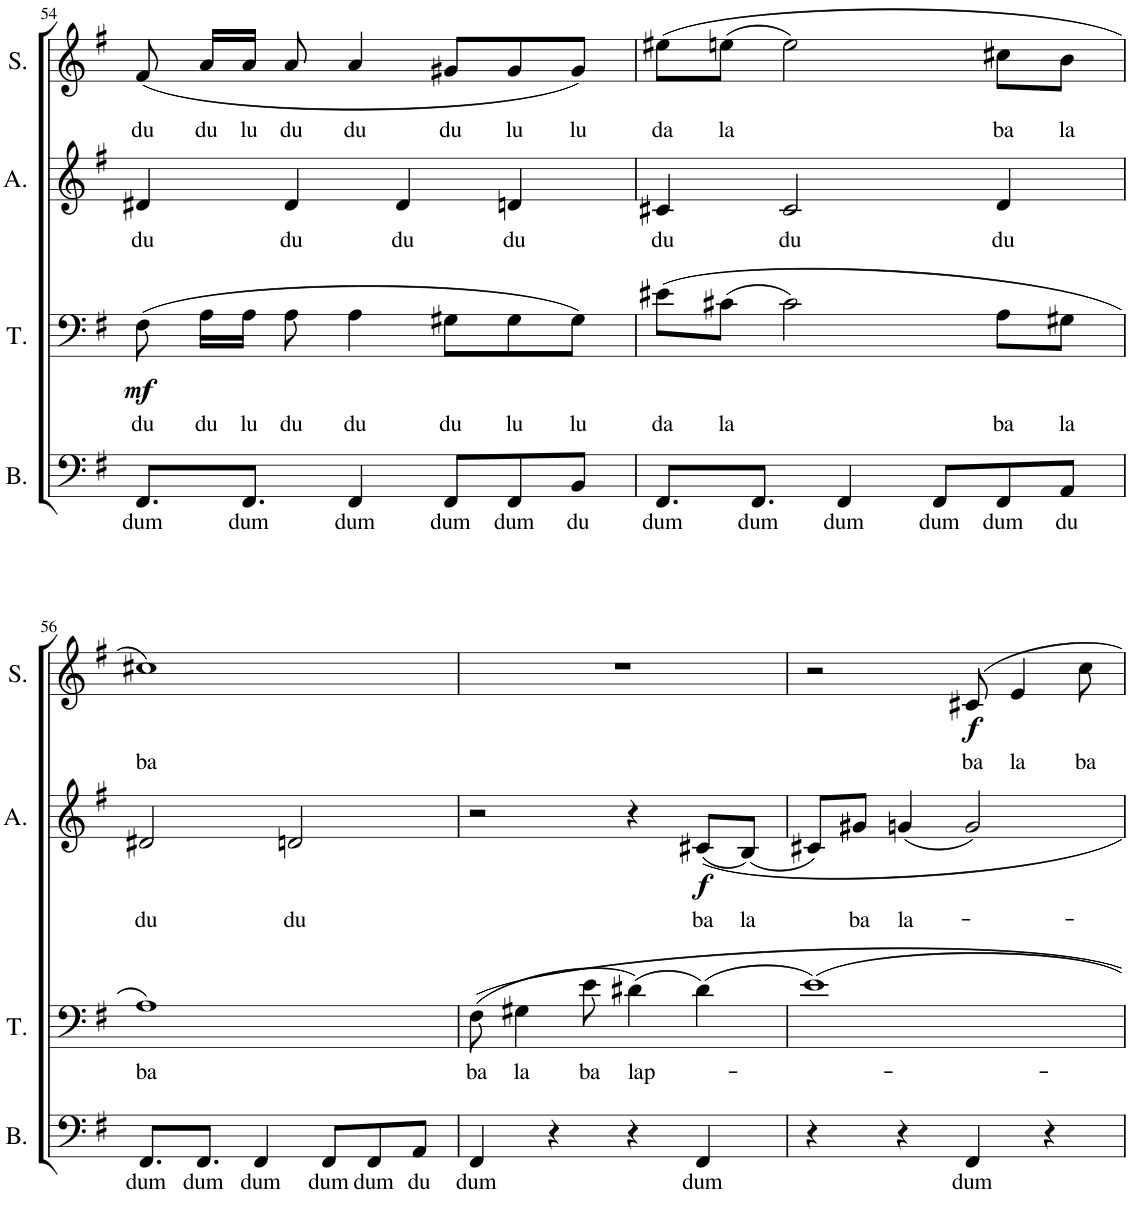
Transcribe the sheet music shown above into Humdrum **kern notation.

**kern	**text	**kern	**text	**dynam	**kern	**text	**dynam	**kern	**text	**dynam
*part4	*part4	*part3	*part3	*part3	*part2	*part2	*part2	*part1	*part1	*part1
*staff4	*staff4	*staff3	*staff3	*staff3	*staff2	*staff2	*staff2	*staff1	*staff1	*staff1
*I"Bass	*	*I"Tenor	*	*	*I"Alto	*	*	*I"Soprano	*	*
*I'B.	*	*I'T.	*	*	*I'A.	*	*	*I'S.	*	*
!!LO:PB:g=z
*clefF4	*	*clefF4	*	*	*clefG2	*	*	*clefG2	*	*
*k[f#]	*	*k[f#]	*	*	*k[f#]	*	*	*k[f#]	*	*
*M4/4	*	*M4/4	*	*	*M4/4	*	*	*M4/4	*	*
=54	=54	=54	=54	=54	=54	=54	=54	=54	=54	=54
!	!LO:LY:b	!	!LO:LY:b	!LO:DY:b	!	!LO:LY:b	!	!	!LO:LY:b	!
8.FF#/L	dum	(8F#\	du	mf	4d#X/	du	.	(8f#/	du	.
!	!	!	!LO:LY:b	!	!	!	!	!	!LO:LY:b	!
.	.	16A\LL	du	.	.	.	.	16a/LL	du	.
!	!LO:LY:b	!	!LO:LY:b	!	!	!	!	!	!LO:LY:b	!
8.FF#/J	dum	16A\JJ	lu	.	.	.	.	16a/JJ	lu	.
!	!	!	!LO:LY:b	!	!	!LO:LY:b	!	!	!LO:LY:b	!
.	.	8A\	du	.	4d#/	du	.	8a/	du	.
!	!LO:LY:b	!	!LO:LY:b	!	!	!	!	!	!LO:LY:b	!
4FF#/	dum	4A\	du	.	.	.	.	4a/	du	.
!	!	!	!	!	!	!LO:LY:b	!	!	!	!
.	.	.	.	.	4d#/	du	.	.	.	.
!	!LO:LY:b	!	!LO:LY:b	!	!	!	!	!	!LO:LY:b	!
8FF#/L	dum	8G#X\L	du	.	.	.	.	8g#X/L	du	.
!	!LO:LY:b	!	!LO:LY:b	!	!	!LO:LY:b	!	!	!LO:LY:b	!
8FF#/	dum	8G#\	lu	.	4dn/	du	.	8g#/	lu	.
!	!LO:LY:b	!	!LO:LY:b	!	!	!	!	!	!LO:LY:b	!
8BB/J	du	8G#\J)	lu	.	.	.	.	8g#/J)	lu	.
=55	=55	=55	=55	=55	=55	=55	=55	=55	=55	=55
!	!LO:LY:b	!	!LO:LY:b	!	!	!LO:LY:b	!	!	!LO:LY:b	!
8.FF#/L	dum	(8e#X\L	da	.	4c#X/	du	.	(8ee#X\L	da	.
!	!	!	!LO:LY:b	!	!	!	!	!	!LO:LY:b	!
.	.	(8c#X\J	la	.	.	.	.	(8een\J	la	.
!	!LO:LY:b	!	!	!	!	!	!	!	!	!
8.FF#/J	dum	.	.	.	.	.	.	.	.	.
!	!	!	!	!	!	!LO:LY:b	!	!	!	!
.	.	2c#\)	.	.	2c#/	du	.	2ee\)	.	.
!	!LO:LY:b	!	!	!	!	!	!	!	!	!
4FF#/	dum	.	.	.	.	.	.	.	.	.
!	!LO:LY:b	!	!	!	!	!	!	!	!	!
8FF#/L	dum	.	.	.	.	.	.	.	.	.
!	!LO:LY:b	!	!LO:LY:b	!	!	!LO:LY:b	!	!	!LO:LY:b	!
8FF#/	dum	8A\L	ba	.	4d/	du	.	8cc#X\L	ba	.
!	!LO:LY:b	!	!LO:LY:b	!	!	!	!	!	!LO:LY:b	!
8AA/J	du	8G#X\J	la	.	.	.	.	8b\J	la	.
!!LO:LB:g=z
=56	=56	=56	=56	=56	=56	=56	=56	=56	=56	=56
!	!LO:LY:b	!	!LO:LY:b	!	!	!LO:LY:b	!	!	!LO:LY:b	!
8.FF#/L	dum	1A)	ba	.	2d#X/	du	.	1cc#X)	ba	.
!	!LO:LY:b	!	!	!	!	!	!	!	!	!
8.FF#/J	dum	.	.	.	.	.	.	.	.	.
!	!LO:LY:b	!	!	!	!	!	!	!	!	!
4FF#/	dum	.	.	.	.	.	.	.	.	.
!	!	!	!	!	!	!LO:LY:b	!	!	!	!
.	.	.	.	.	2dn/	du	.	.	.	.
!	!LO:LY:b	!	!	!	!	!	!	!	!	!
8FF#/L	dum	.	.	.	.	.	.	.	.	.
!	!LO:LY:b	!	!	!	!	!	!	!	!	!
8FF#/	dum	.	.	.	.	.	.	.	.	.
!	!LO:LY:b	!	!	!	!	!	!	!	!	!
8AA/J	du	.	.	.	.	.	.	.	.	.
=57	=57	=57	=57	=57	=57	=57	=57	=57	=57	=57
!	!LO:LY:b	!	!LO:LY:b	!	!	!	!	!	!	!
4FF#/	dum	(8F#\	ba	.	2r	.	.	1r	.	.
!	!	!	!LO:LY:b	!	!	!	!	!	!	!
.	.	4G#X\	la	.	.	.	.	.	.	.
4r	.	.	.	.	.	.	.	.	.	.
!	!	!	!LO:LY:b	!	!	!	!	!	!	!
.	.	8e\	ba	.	.	.	.	.	.	.
!	!	!	!LO:LY:b	!	!	!	!	!	!	!
4r	.	(4d#X\)	lap-	.	4r	.	.	.	.	.
!	!LO:LY:b	!	!	!	!	!LO:LY:b	!LO:DY:b	!	!	!
4FF#/	dum	(4d#\)	.	.	(8c#X/L	ba	f	.	.	.
!	!	!	!	!	!	!LO:LY:b	!	!	!	!
.	.	.	.	.	(8B/J)	la	.	.	.	.
=58	=58	=58	=58	=58	=58	=58	=58	=58	=58	=58
4r	.	1e)	.	.	8c#X/L)	.	.	2r	.	.
!	!	!	!	!	!	!LO:LY:b	!	!	!	!
.	.	.	.	.	8g#X/J	ba	.	.	.	.
!	!	!	!	!	!	!LO:LY:b	!	!	!	!
4r	.	.	.	.	(4gn/	la-	.	.	.	.
!	!LO:LY:b	!	!	!	!	!	!	!	!LO:LY:b	!LO:DY:b
4FF#/	dum	.	.	.	2g/)	.	.	8c#X/	ba	f
!	!	!	!	!	!	!	!	!	!LO:LY:b	!
.	.	.	.	.	.	.	.	4e/	la	.
4r	.	.	.	.	.	.	.	.	.	.
!	!	!	!	!	!	!	!	!	!LO:LY:b	!
.	.	.	.	.	.	.	.	8cc\	ba	.
=	=	=	=	=	=	=	=	=	=	=
*-	*-	*-	*-	*-	*-	*-	*-	*-	*-	*-
